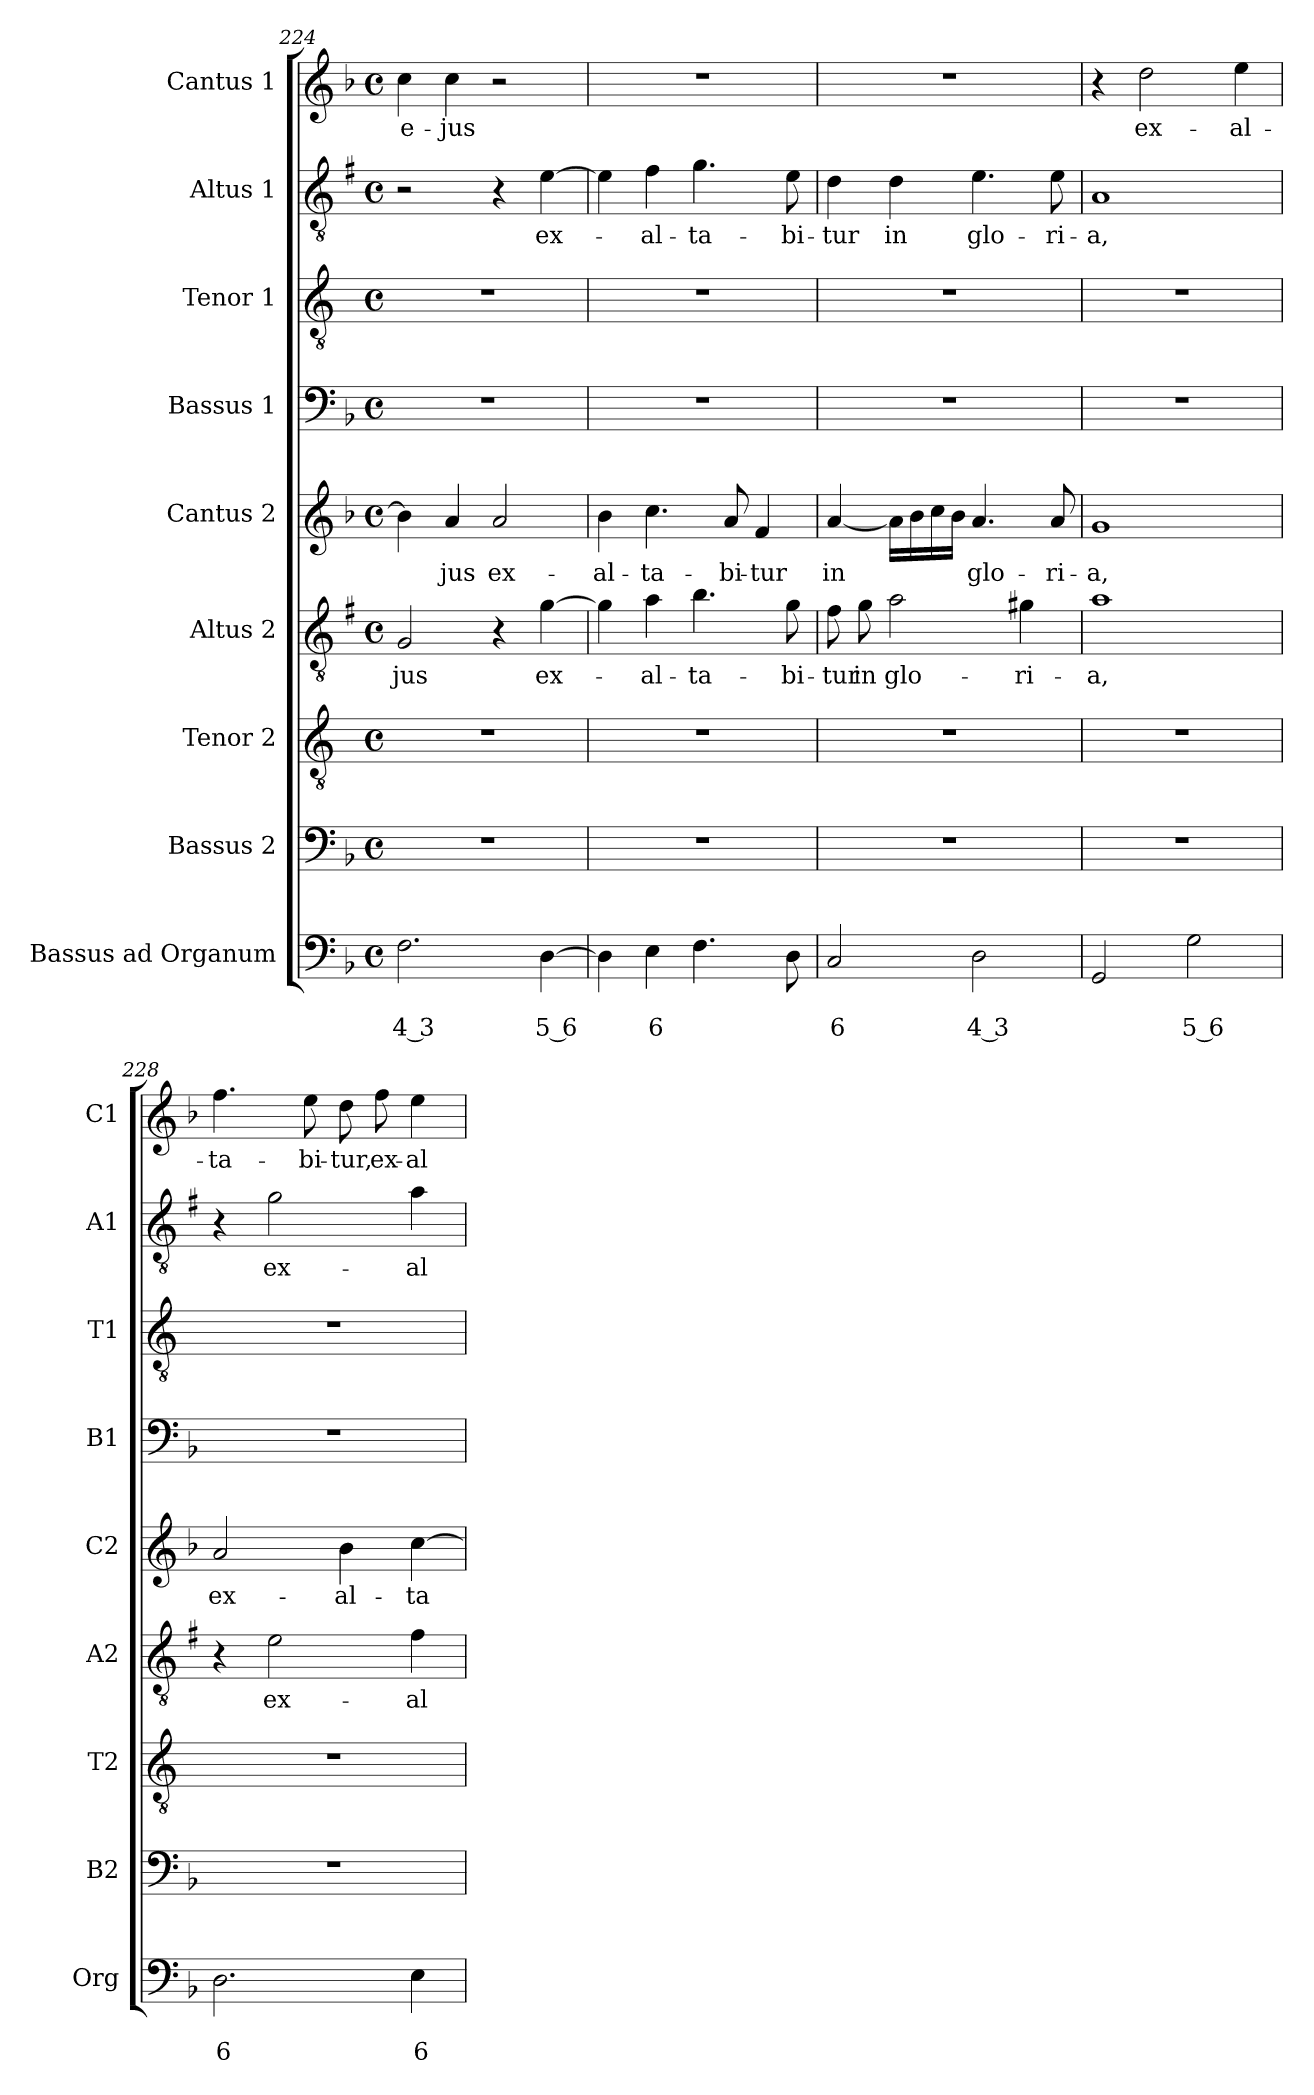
**kern	**text	**text	**kern	**kern	**kern	**text	**kern	**text	**kern	**kern	**kern	**text	**kern	**text
*part9	*part9	*part9	*part8	*part7	*part6	*part6	*part5	*part5	*part4	*part3	*part2	*part2	*part1	*part1
*staff9	*staff9	*staff9	*staff8	*staff7	*staff6	*staff6	*staff5	*staff5	*staff4	*staff3	*staff2	*staff2	*staff1	*staff1
*I"Bassus ad Organum	*	*	*I"Bassus 2	*I"Tenor 2	*I"Altus 2	*	*I"Cantus 2	*	*I"Bassus 1	*I"Tenor 1	*I"Altus 1	*	*I"Cantus 1	*
*I'Org	*	*	*I'B2	*I'T2	*I'A2	*	*I'C2	*	*I'B1	*I'T1	*I'A1	*	*I'C1	*
*clefF4	*	*	*clefF4	*clefGv2	*clefGv2	*	*clefG2	*	*clefF4	*clefGv2	*clefGv2	*	*clefG2	*
*	*	*	*	*ITrd4c7	*ITrd1c2	*	*	*	*	*ITrd4c7	*ITrd1c2	*	*	*
*k[b-]	*	*	*k[b-]	*k[b-]	*k[b-]	*	*k[b-]	*	*k[b-]	*k[b-]	*k[b-]	*	*k[b-]	*
*F:	*	*	*F:	*F:	*F:	*	*F:	*	*F:	*F:	*F:	*	*F:	*
*M4/4	*	*	*M4/4	*M4/4	*M4/4	*	*M4/4	*	*M4/4	*M4/4	*M4/4	*	*M4/4	*
*met(c)	*	*	*met(c)	*met(c)	*met(c)	*	*met(c)	*	*met(c)	*met(c)	*met(c)	*	*met(c)	*
=224	=224	=224	=224	=224	=224	=224	=224	=224	=224	=224	=224	=224	=224	=224
!	!	!LO:LY:b	!	!	!	!LO:LY:b	!	!	!	!	!	!	!	!LO:LY:b
2.F\	.	4 3	1r	1r	2F/	-jus	4b-\]	.	1r	1r	2r	.	4cc\	e-
!	!	!	!	!	!	!	!	!LO:LY:b	!	!	!	!	!	!LO:LY:b
.	.	.	.	.	.	.	4a/	-jus	.	.	.	.	4cc\	-jus
!	!	!	!	!	!	!	!	!LO:LY:b	!	!	!	!	!	!
.	.	.	.	.	4r	.	2a/	ex-	.	.	4r	.	2r	.
!	!	!LO:LY:b	!	!	!	!LO:LY:b	!	!	!	!	!	!LO:LY:b	!	!
[4D\	.	5 6	.	.	[4f\	ex-	.	.	.	.	[4d\	ex-	.	.
=225	=225	=225	=225	=225	=225	=225	=225	=225	=225	=225	=225	=225	=225	=225
!	!	!	!	!	!	!	!	!LO:LY:b	!	!	!	!	!	!
4D\]	.	.	1r	1r	4f\]	.	4b-\	-al-	1r	1r	4d\]	.	1r	.
!	!	!LO:LY:b	!	!	!	!LO:LY:b	!	!LO:LY:b	!	!	!	!LO:LY:b	!	!
4E\	.	6	.	.	4g\	-al-	4.cc\	-ta-	.	.	4e\	-al-	.	.
!	!	!	!	!	!	!LO:LY:b	!	!	!	!	!	!LO:LY:b	!	!
4.F\	.	.	.	.	4.a\	-ta-	.	.	.	.	4.f\	-ta-	.	.
!	!	!	!	!	!	!	!	!LO:LY:b	!	!	!	!	!	!
.	.	.	.	.	.	.	8a/	-bi-	.	.	.	.	.	.
!	!	!	!	!	!	!	!	!LO:LY:b	!	!	!	!	!	!
.	.	.	.	.	.	.	4f/	-tur	.	.	.	.	.	.
!	!	!	!	!	!	!LO:LY:b	!	!	!	!	!	!LO:LY:b	!	!
8D\	.	.	.	.	8f\	-bi-	.	.	.	.	8d\	-bi-	.	.
=226	=226	=226	=226	=226	=226	=226	=226	=226	=226	=226	=226	=226	=226	=226
!	!	!LO:LY:b	!	!	!	!LO:LY:b	!	!LO:LY:b	!	!	!	!LO:LY:b	!	!
2C/	.	6	1r	1r	8e\	-tur	[4a/	in	1r	1r	4c\	-tur	1r	.
!	!	!	!	!	!	!LO:LY:b	!	!	!	!	!	!	!	!
.	.	.	.	.	8f\	in	.	.	.	.	.	.	.	.
!	!	!	!	!	!	!LO:LY:b	!	!	!	!	!	!LO:LY:b	!	!
.	.	.	.	.	2g\	glo-	16a\LL]	.	.	.	4c\	in	.	.
.	.	.	.	.	.	.	16b-\	.	.	.	.	.	.	.
.	.	.	.	.	.	.	16cc\	.	.	.	.	.	.	.
.	.	.	.	.	.	.	16b-\JJ	.	.	.	.	.	.	.
!	!	!LO:LY:b	!	!	!	!	!	!LO:LY:b	!	!	!	!LO:LY:b	!	!
2D\	.	4 3	.	.	.	.	4.a/	glo-	.	.	4.d\	glo-	.	.
!	!	!	!	!	!	!LO:LY:b	!	!	!	!	!	!	!	!
.	.	.	.	.	4f#X\	-ri-	.	.	.	.	.	.	.	.
!	!	!	!	!	!	!	!	!LO:LY:b	!	!	!	!LO:LY:b	!	!
.	.	.	.	.	.	.	8a/	-ri-	.	.	8d\	-ri-	.	.
=227	=227	=227	=227	=227	=227	=227	=227	=227	=227	=227	=227	=227	=227	=227
!	!	!	!	!	!	!LO:LY:b	!	!LO:LY:b	!	!	!	!LO:LY:b	!	!
2GG/	.	.	1r	1r	1g	-a,	1g	-a,	1r	1r	1G	-a,	4r	.
!	!	!	!	!	!	!	!	!	!	!	!	!	!	!LO:LY:b
.	.	.	.	.	.	.	.	.	.	.	.	.	2dd\	ex-
!	!	!LO:LY:b	!	!	!	!	!	!	!	!	!	!	!	!
2G\	.	5 6	.	.	.	.	.	.	.	.	.	.	.	.
!	!	!	!	!	!	!	!	!	!	!	!	!	!	!LO:LY:b
.	.	.	.	.	.	.	.	.	.	.	.	.	4ee\	-al-
=228	=228	=228	=228	=228	=228	=228	=228	=228	=228	=228	=228	=228	=228	=228
!	!	!LO:LY:b	!	!	!	!	!	!LO:LY:b	!	!	!	!	!	!LO:LY:b
2.D\	.	6	1r	1r	4r	.	2a/	ex-	1r	1r	4r	.	4.ff\	-ta-
!	!	!	!	!	!	!LO:LY:b	!	!	!	!	!	!LO:LY:b	!	!
.	.	.	.	.	2d\	ex-	.	.	.	.	2f\	ex-	.	.
!	!	!	!	!	!	!	!	!	!	!	!	!	!	!LO:LY:b
.	.	.	.	.	.	.	.	.	.	.	.	.	8ee\	-bi-
!	!	!	!	!	!	!	!	!LO:LY:b	!	!	!	!	!	!LO:LY:b
.	.	.	.	.	.	.	4b-\	-al-	.	.	.	.	8dd\	-tur,
!	!	!	!	!	!	!	!	!	!	!	!	!	!	!LO:LY:b
.	.	.	.	.	.	.	.	.	.	.	.	.	8ff\	ex-
!	!	!LO:LY:b	!	!	!	!LO:LY:b	!	!LO:LY:b	!	!	!	!LO:LY:b	!	!LO:LY:b
4E\	.	6	.	.	4e\	-al-	[4cc\	-ta-	.	.	4g\	-al-	4ee\	-al-
=	=	=	=	=	=	=	=	=	=	=	=	=	=	=
*-	*-	*-	*-	*-	*-	*-	*-	*-	*-	*-	*-	*-	*-	*-
